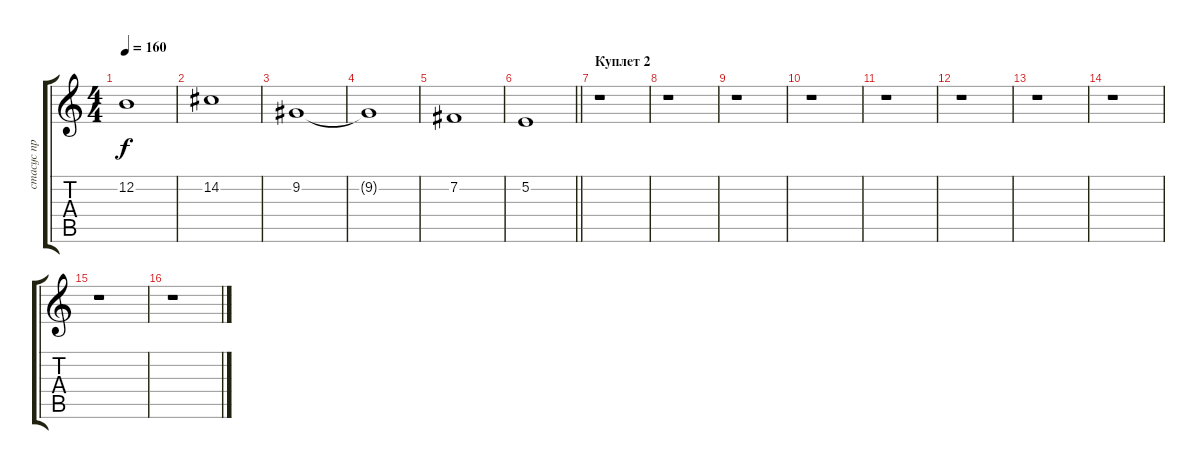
\track ("стасус пр" "стасус пр") {instrument stringensemble1}
\staff {score tabs}
\tuning (E4 B3 G3 D3 A2 E2) {hide}
\ts (4 4)
\tempo 160
\clef g2
\ks c
12.2.1{dy f} |
14.2.1 |
9.2.1 |
9.2{t}.1 |
7.2.1 |
\barLineRight lightlight
5.2.1 |
\section ("" "Куплет 2")
r.1 |
r.1 |
r.1 |
r.1 |
r.1 |
r.1 |
r.1 |
r.1 |
r.1 |
r.1
